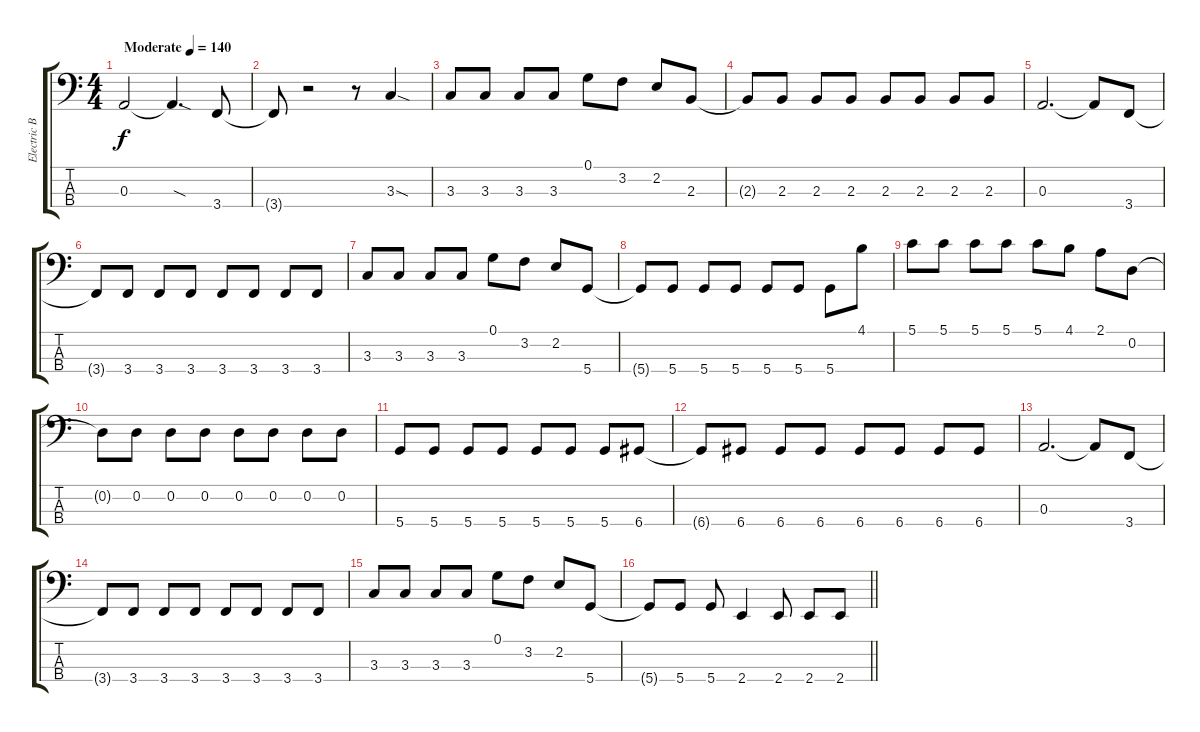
\track ("Electric Bass" "Electric B") {instrument electricbassfinger}
\staff {score tabs}
\tuning (G2 D2 A1 D1) {hide}
\ts (4 4)
\tempo (140 "Moderate")
\clef f4
\ks c
0.3.2{dy f instrument electricbassfinger} 0.3{sod t}.4{d} 3.4.8 |
3.4{t}.8 r.2 r.8 3.3{sod}.4 |
3.3.8 3.3.8 3.3.8 3.3.8 0.1.8 3.2.8 2.2.8 2.3.8 |
2.3{t}.8 2.3.8 2.3.8 2.3.8 2.3.8 2.3.8 2.3.8 2.3.8 |
0.3.2{d} 0.3{t}.8 3.4.8 |
3.4{t}.8 3.4.8 3.4.8 3.4.8 3.4.8 3.4.8 3.4.8 3.4.8 |
3.3.8 3.3.8 3.3.8 3.3.8 0.1.8 3.2.8 2.2.8 5.4.8 |
5.4{t}.8 5.4.8 5.4.8 5.4.8 5.4.8 5.4.8 5.4.8 4.1.8 |
5.1.8 5.1.8 5.1.8 5.1.8 5.1.8 4.1.8 2.1.8 0.2.8 |
0.2{t}.8 0.2.8 0.2.8 0.2.8 0.2.8 0.2.8 0.2.8 0.2.8 |
5.4.8 5.4.8 5.4.8 5.4.8 5.4.8 5.4.8 5.4.8 6.4.8 |
6.4{t}.8 6.4.8 6.4.8 6.4.8 6.4.8 6.4.8 6.4.8 6.4.8 |
0.3.2{d} 0.3{t}.8 3.4.8 |
3.4{t}.8 3.4.8 3.4.8 3.4.8 3.4.8 3.4.8 3.4.8 3.4.8 |
3.3.8 3.3.8 3.3.8 3.3.8 0.1.8 3.2.8 2.2.8 5.4.8 |
\barLineRight lightlight
5.4{t}.8 5.4.8 5.4.8 2.4.4 2.4.8 2.4.8 2.4.8
